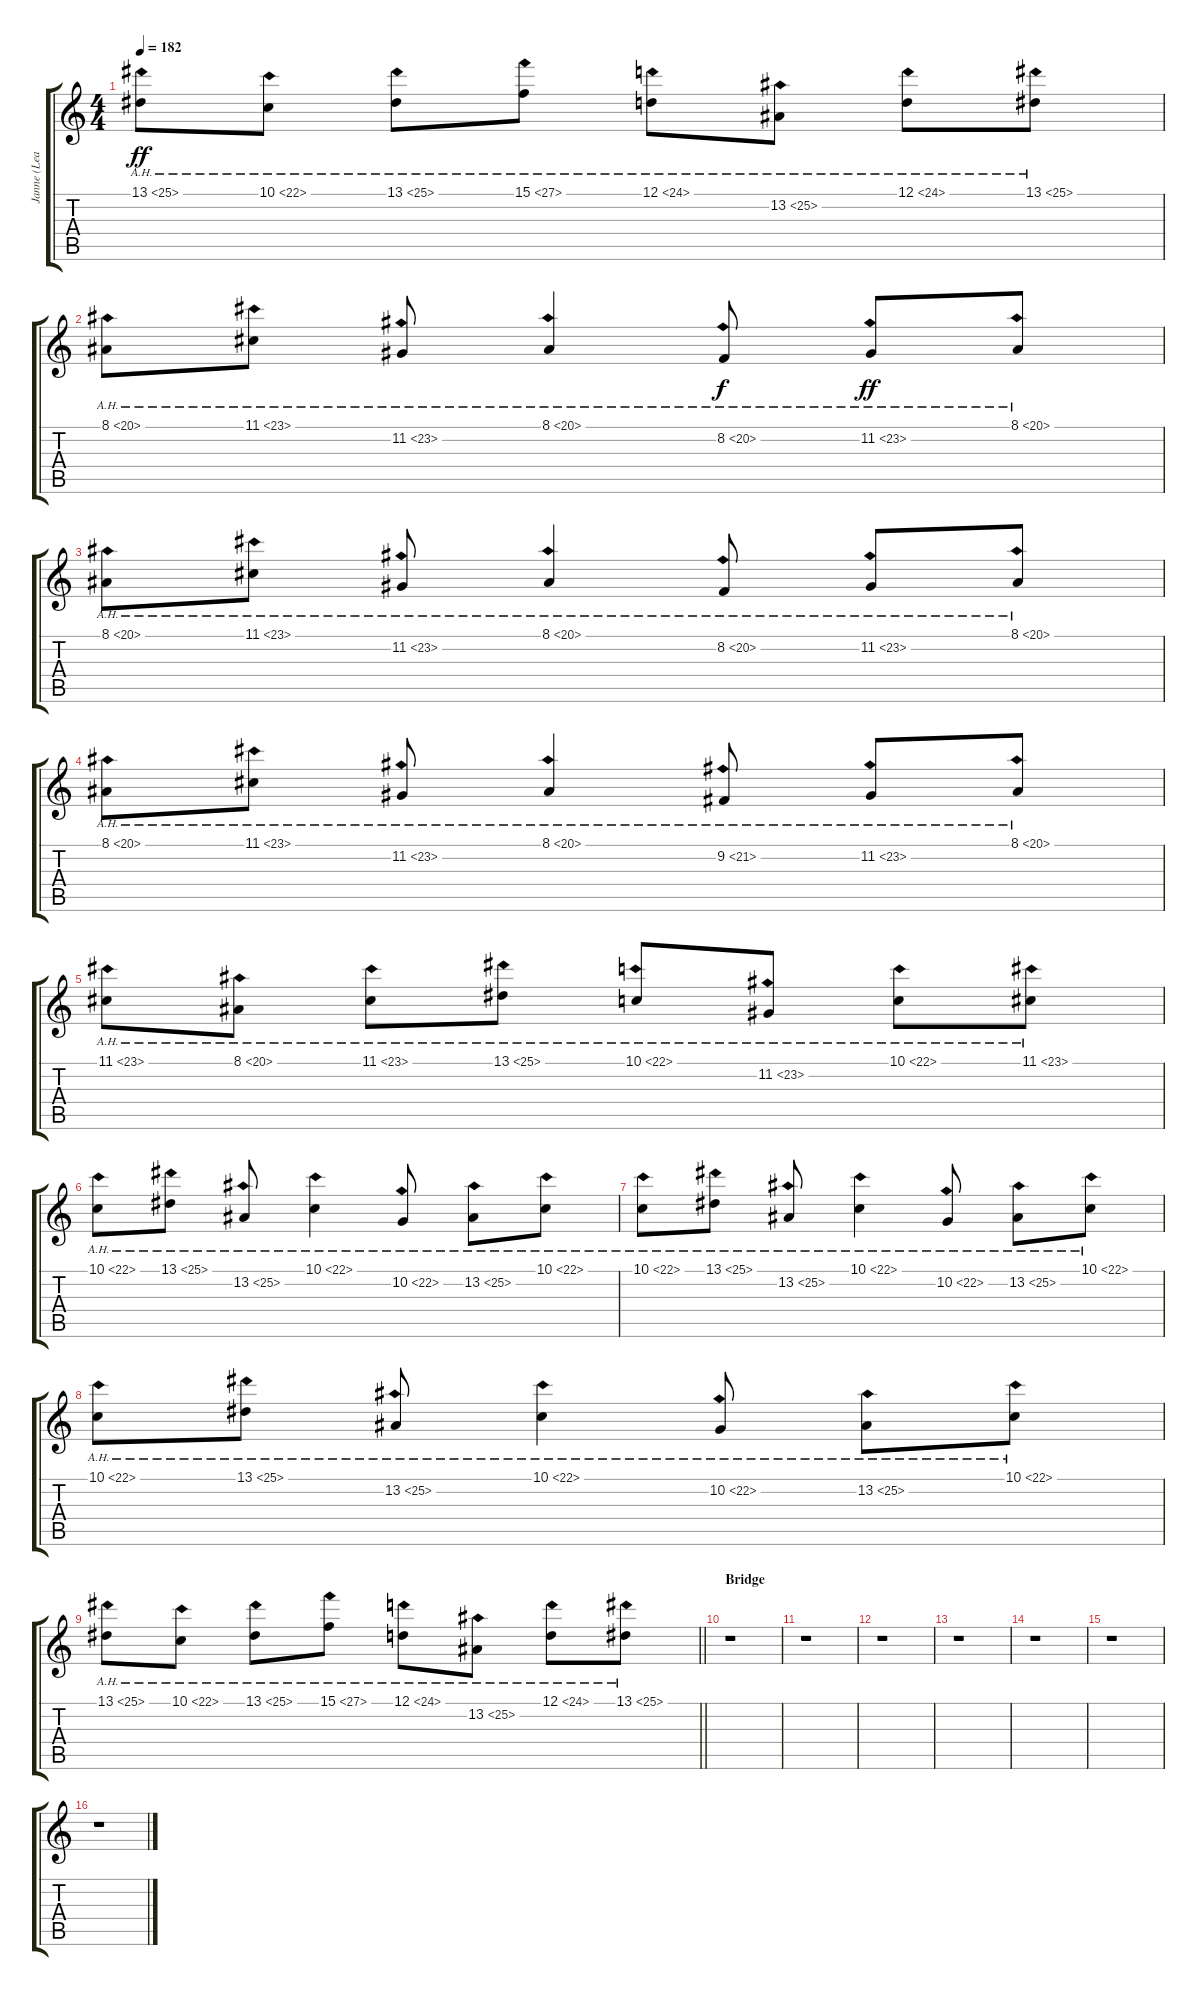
\track ("Janne (Lead I)" "Janne (Lea") {instrument lead2sawtooth}
\staff {score tabs}
\tuning (D4 A3 F3 C3 G2 D2) {hide}
\ts (4 4)
\tempo 182
\clef g2
\ks c
13.1{ah 12}.8{dy ff} 10.1{ah 12}.8 13.1{ah 12}.8 15.1{ah 12}.8 12.1{ah 12}.8 13.2{ah 12}.8 12.1{ah 12}.8 13.1{ah 12}.8 |
8.1{ah 12}.8 11.1{ah 12}.8 11.2{ah 12}.8 8.1{ah 12}.4 8.2{ah 12}.8{dy f} 11.2{ah 12}.8{dy ff} 8.1{ah 12}.8 |
8.1{ah 12}.8 11.1{ah 12}.8 11.2{ah 12}.8 8.1{ah 12}.4 8.2{ah 12}.8 11.2{ah 12}.8 8.1{ah 12}.8 |
8.1{ah 12}.8 11.1{ah 12}.8 11.2{ah 12}.8 8.1{ah 12}.4 9.2{ah 12}.8 11.2{ah 12}.8 8.1{ah 12}.8 |
11.1{ah 12}.8 8.1{ah 12}.8 11.1{ah 12}.8 13.1{ah 12}.8 10.1{ah 12}.8 11.2{ah 12}.8 10.1{ah 12}.8 11.1{ah 12}.8 |
10.1{ah 12}.8 13.1{ah 12}.8 13.2{ah 12}.8 10.1{ah 12}.4 10.2{ah 12}.8 13.2{ah 12}.8 10.1{ah 12}.8 |
10.1{ah 12}.8 13.1{ah 12}.8 13.2{ah 12}.8 10.1{ah 12}.4 10.2{ah 12}.8 13.2{ah 12}.8 10.1{ah 12}.8 |
10.1{ah 12}.8 13.1{ah 12}.8 13.2{ah 12}.8 10.1{ah 12}.4 10.2{ah 12}.8 13.2{ah 12}.8 10.1{ah 12}.8 |
\barLineRight lightlight
13.1{ah 12}.8 10.1{ah 12}.8 13.1{ah 12}.8 15.1{ah 12}.8 12.1{ah 12}.8 13.2{ah 12}.8 12.1{ah 12}.8 13.1{ah 12}.8 |
\section ("" "Bridge")
r.1 |
r.1 |
r.1 |
r.1 |
r.1 |
r.1 |
r.1
